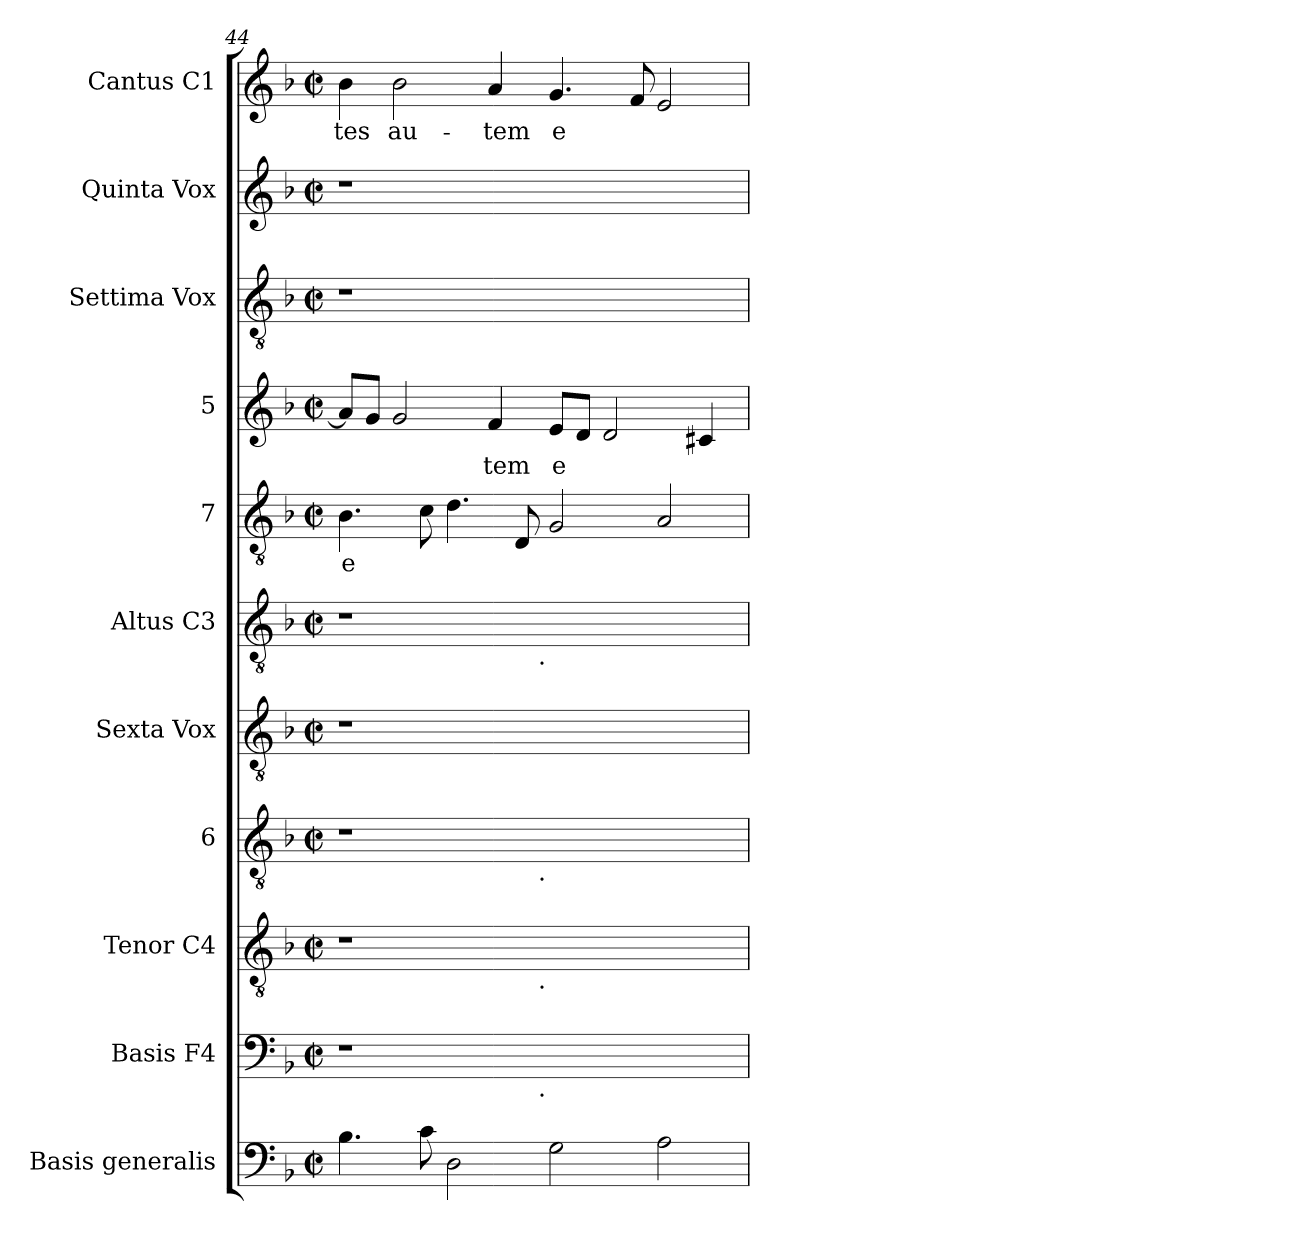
**kern	**text	**kern	**kern	**kern	**kern	**kern	**kern	**text	**kern	**text	**kern	**kern	**kern	**text
*part11	*part11	*part10	*part9	*part8	*part7	*part6	*part5	*part5	*part4	*part4	*part3	*part2	*part1	*part1
*staff11	*staff11	*staff10	*staff9	*staff8	*staff7	*staff6	*staff5	*staff5	*staff4	*staff4	*staff3	*staff2	*staff1	*staff1
*I"Basis  generalis	*	*I"Basis  F4	*I"Tenor  C4	*I"6	*I"Sexta  Vox	*I"Altus  C3	*I"7	*	*I"5	*	*I"Settima  Vox	*I"Quinta  Vox	*I"Cantus  C1	*
*	*	*I'B	*I'T	*	*	*I'A	*	*	*	*	*	*	*I'C	*
*clefF4	*	*clefF4	*clefGv2	*clefGv2	*clefGv2	*clefGv2	*clefGv2	*	*clefG2	*	*clefGv2	*clefG2	*clefG2	*
*k[b-]	*	*k[b-]	*k[b-]	*k[b-]	*k[b-]	*k[b-]	*k[b-]	*	*k[b-]	*	*k[b-]	*k[b-]	*k[b-]	*
*F:	*	*F:	*F:	*F:	*F:	*F:	*F:	*	*F:	*	*F:	*F:	*F:	*
*M2/2	*	*M2/2	*M2/2	*M2/2	*M2/2	*M2/2	*M2/2	*	*M2/2	*	*M2/2	*M2/2	*M2/2	*
*met(c|)	*	*met(c|)	*met(c|)	*met(c|)	*met(c|)	*met(c|)	*met(c|)	*	*met(c|)	*	*met(c|)	*met(c|)	*met(c|)	*
=44	=44	=44	=44	=44	=44	=44	=44	=44	=44	=44	=44	=44	=44	=44
!	!LO:LY:a:cj	!	!	!	!	!	!	!LO:LY:b:cj	!	!LO:LY:b:cj	!	!	!	!LO:LY:b:cj
*	*	*^	*^	*^	*	*^	*	*	*	*	*	*	*	*
4.B-\	.	1r	2ryy	1r	2ryy	1r	2ryy	1r	1r	2ryy	4.B-\	e-	8a/L]	--	1r	1r	4b-\	-tes
!	!	!	!	!	!	!	!	!	!	!	!	!	!	!LO:LY:b:cj	!	!	!	!
.	.	.	.	.	.	.	.	.	.	.	.	.	8g/J	--	.	.	.	.
!	!	!	!	!	!	!	!	!	!	!	!	!	!	!LO:LY:b:cj	!	!	!	!LO:LY:b:cj
.	.	.	.	.	.	.	.	.	.	.	.	.	2g/	--	.	.	2b-\	au-
!	!LO:LY:a:cj	!	!	!	!	!	!	!	!	!	!	!LO:LY:b:cj	!	!	!	!	!	!
8c\	.	.	.	.	.	.	.	.	.	.	8c\	--	.	.	.	.	.	.
!	!LO:LY:a:cj	!	!	!	!	!	!	!	!	!	!	!LO:LY:b:cj	!	!	!	!	!	!
2D\	.	.	4...ryy	.	4...ryy	.	4...ryy	.	.	4...ryy	4.d\	--	.	.	.	.	.	.
!	!	!	!	!	!	!	!	!	!	!	!	!	!	!LO:LY:b:cj	!	!	!	!LO:LY:b:cj
.	.	.	.	.	.	.	.	.	.	.	.	.	4f/	-tem	.	.	4a/	-tem
!	!	!	!	!	!	!	!	!	!	!	!	!LO:LY:b:cj	!	!	!	!	!	!
.	.	.	.	.	.	.	.	.	.	.	8D/	--	.	.	.	.	.	.
!	!	!	!	!	!	!	!	!	!	!LO:TX:b:t=.	!	!	!	!	!	!	!	!
!	!	!	!	!	!	!	!LO:TX:b:t=.	!	!	!	!	!	!	!	!	!	!	!
!	!	!	!	!	!LO:TX:b:t=.	!	!	!	!	!	!	!	!	!	!	!	!	!
!	!	!	!LO:TX:b:t=.	!	!	!	!	!	!	!	!	!	!	!	!	!	!	!
.	.	.	1ryy	.	1ryy	.	1ryy	.	.	1ryy	.	.	.	.	.	.	.	.
!	!LO:LY:a:cj	!	!	!	!	!	!	!	!	!	!	!LO:LY:b:cj	!	!LO:LY:b:cj	!	!	!	!LO:LY:b:cj
2G\	.	1ryy	.	1ryy	.	1ryy	.	1ryy	1ryy	.	2G/	--	8e/L	e-	1ryy	1ryy	4.g/	e-
!	!	!	!	!	!	!	!	!	!	!	!	!	!	!LO:LY:b:cj	!	!	!	!
.	.	.	.	.	.	.	.	.	.	.	.	.	8d/J	--	.	.	.	.
!	!	!	!	!	!	!	!	!	!	!	!	!	!	!LO:LY:b:cj	!	!	!	!
.	.	.	.	.	.	.	.	.	.	.	.	.	2d/	--	.	.	.	.
!	!	!	!	!	!	!	!	!	!	!	!	!	!	!	!	!	!	!LO:LY:b:cj
.	.	.	.	.	.	.	.	.	.	.	.	.	.	.	.	.	8f/	--
!	!LO:LY:a:cj	!	!	!	!	!	!	!	!	!	!	!LO:LY:b:cj	!	!	!	!	!	!LO:LY:b:cj
2A\	.	.	.	.	.	.	.	.	.	.	2A/	--	.	.	.	.	2e/	--
!	!	!	!	!	!	!	!	!	!	!	!	!	!	!LO:LY:b:cj	!	!	!	!
.	.	.	.	.	.	.	.	.	.	.	.	.	4c#X/	--	.	.	.	.
.	.	.	32ryy	.	32ryy	.	32ryy	.	.	32ryy	.	.	.	.	.	.	.	.
*	*	*v	*v	*	*	*v	*v	*	*v	*v	*	*	*	*	*	*	*	*
*	*	*	*v	*v	*	*	*	*	*	*	*	*	*	*	*
=	=	=	=	=	=	=	=	=	=	=	=	=	=	=
*-	*-	*-	*-	*-	*-	*-	*-	*-	*-	*-	*-	*-	*-	*-
